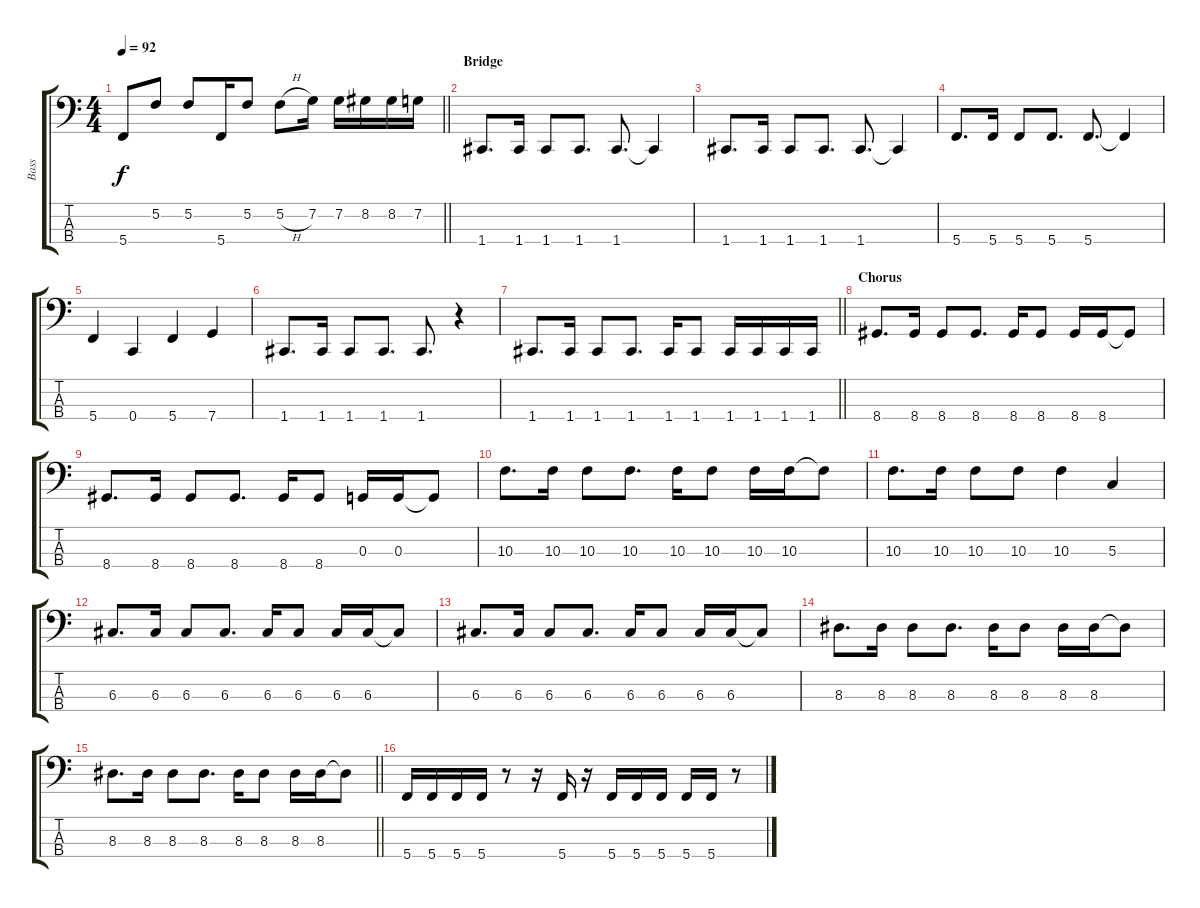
\track ("Bass" "Bass") {instrument electricbasspick}
\staff {score tabs}
\tuning (F2 C2 G1 C1) {hide}
\ts (4 4)
\tempo 92
\clef f4
\barLineRight lightlight
\ks c
5.4.8{dy f} 5.2.8 5.2.8 5.4.16 5.2.8 5.2{h}.8 7.2.16 7.2.16 8.2.16 8.2.16 7.2.16 |
\section ("" "Bridge")
1.4.8{d} 1.4.16 1.4.8 1.4.8{d} 1.4.8{d} 1.4{t}.4 |
1.4.8{d} 1.4.16 1.4.8 1.4.8{d} 1.4.8{d} 1.4{t}.4 |
5.4.8{d} 5.4.16 5.4.8 5.4.8{d} 5.4.8{d} 5.4{t}.4 |
5.4.4 0.4.4 5.4.4 7.4.4 |
1.4.8{d} 1.4.16 1.4.8 1.4.8{d} 1.4.8{d} r.4 |
\barLineRight lightlight
1.4.8{d} 1.4.16 1.4.8 1.4.8{d} 1.4.16 1.4.8 1.4.16 1.4.16 1.4.16 1.4.16 |
\section ("" "Chorus")
8.4.8{d} 8.4.16 8.4.8 8.4.8{d} 8.4.16 8.4.8 8.4.16 8.4.16 8.4{t}.8 |
8.4.8{d} 8.4.16 8.4.8 8.4.8{d} 8.4.16 8.4.8 0.3.16 0.3.16 0.3{t}.8 |
10.3.8{d} 10.3.16 10.3.8 10.3.8{d} 10.3.16 10.3.8 10.3.16 10.3.16 10.3{t}.8 |
10.3.8{d} 10.3.16 10.3.8 10.3.8 10.3.4 5.3.4 |
6.3.8{d} 6.3.16 6.3.8 6.3.8{d} 6.3.16 6.3.8 6.3.16 6.3.16 6.3{t}.8 |
6.3.8{d} 6.3.16 6.3.8 6.3.8{d} 6.3.16 6.3.8 6.3.16 6.3.16 6.3{t}.8 |
8.3.8{d} 8.3.16 8.3.8 8.3.8{d} 8.3.16 8.3.8 8.3.16 8.3.16 8.3{t}.8 |
\barLineRight lightlight
8.3.8{d} 8.3.16 8.3.8 8.3.8{d} 8.3.16 8.3.8 8.3.16 8.3.16 8.3{t}.8 |
\section ("" " ")
5.4.16{volume 16} 5.4.16 5.4.16 5.4.16 r.8 r.16 5.4.16 r.16 5.4.16 5.4.16 5.4.16 5.4.16 5.4.16 r.8
